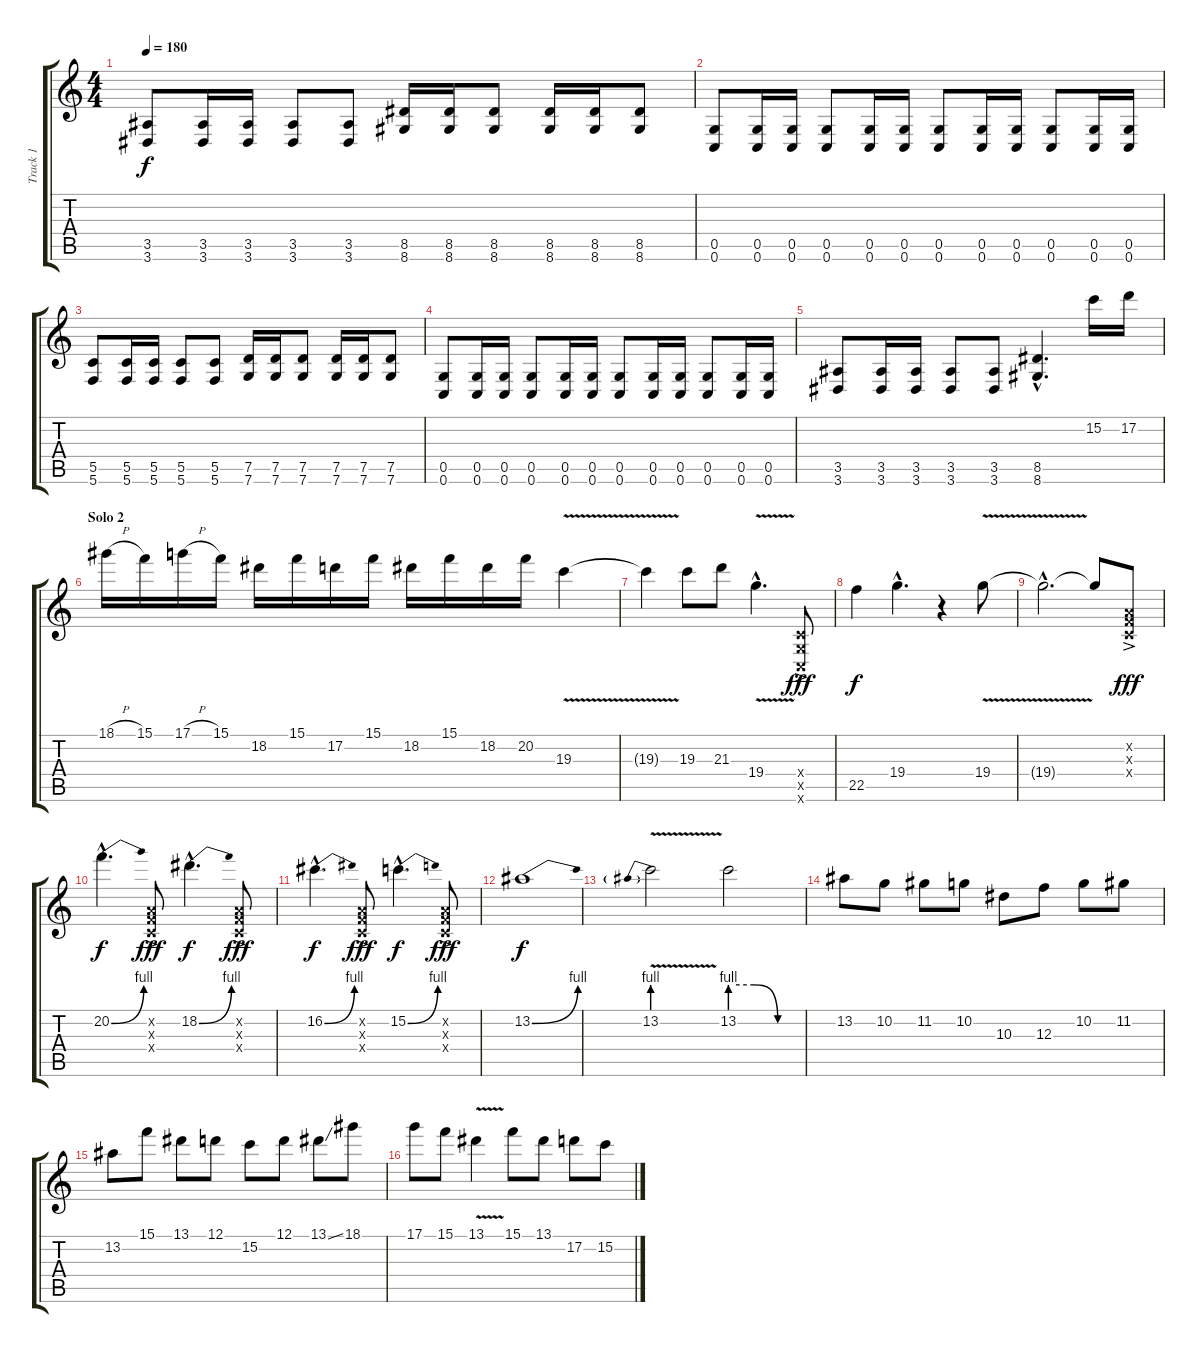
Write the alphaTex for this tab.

\track ("Track 1" "Track 1") {instrument distortionguitar}
\staff {score tabs}
\tuning (D4 A3 F3 C3 G2 C2) {hide}
\ts (4 4)
\tempo 180
\clef g2
\ks c
(3.5 3.6).8{dy f} (3.5 3.6).16 (3.5 3.6).16 (3.5 3.6).8 (3.5 3.6).8 (8.5 8.6).16 (8.5 8.6).16 (8.5 8.6).8 (8.5 8.6).16 (8.5 8.6).16 (8.5 8.6).8 |
(0.5 0.6).8 (0.5 0.6).16 (0.5 0.6).16 (0.5 0.6).8 (0.5 0.6).16 (0.5 0.6).16 (0.5 0.6).8 (0.5 0.6).16 (0.5 0.6).16 (0.5 0.6).8 (0.5 0.6).16 (0.5 0.6).16 |
(5.5 5.6).8 (5.5 5.6).16 (5.5 5.6).16 (5.5 5.6).8 (5.5 5.6).8 (7.5 7.6).16 (7.5 7.6).16 (7.5 7.6).8 (7.5 7.6).16 (7.5 7.6).16 (7.5 7.6).8 |
(0.5 0.6).8 (0.5 0.6).16 (0.5 0.6).16 (0.5 0.6).8 (0.5 0.6).16 (0.5 0.6).16 (0.5 0.6).8 (0.5 0.6).16 (0.5 0.6).16 (0.5 0.6).8 (0.5 0.6).16 (0.5 0.6).16 |
(3.5 3.6).8 (3.5 3.6).16 (3.5 3.6).16 (3.5 3.6).8 (3.5 3.6).8 (8.5{hac} 8.6{hac}).4{d} 15.2.16 17.2.16 |
\section ("" "Solo 2")
18.1{h}.16{balance 4} 15.1.16 17.1{h}.16 15.1.16 18.2.16 15.1.16 17.2.16 15.1.16 18.2.16 15.1.16 18.2.16 20.2.16 19.3{v}.4 |
19.3{t}.4 19.3.8 21.3.8 19.4{v hac}.4{d} (0.4{ac x} 0.5{ac x} 0.6{ac x}).8{dy fff} |
22.5.4{dy f} 19.4{hac}.4{d} r.4 19.4{v}.8 |
19.4{hac t}.2{d} 19.4{t}.8 (0.2{ac x} 0.3{ac x} 0.4{ac x}).8{dy fff} |
20.2{be (bend 0 0 60 4) hac}.4{d dy f} (0.2{ac x} 0.3{ac x} 0.4{ac x}).8{dy fff} 18.2{be (bend 0 0 60 4) hac}.4{d dy f} (0.2{ac x} 0.3{ac x} 0.4{ac x}).8{dy fff} |
16.2{be (bend 0 0 60 4) hac}.4{d dy f} (0.2{ac x} 0.3{ac x} 0.4{ac x}).8{dy fff} 15.2{be (bend 0 0 60 4) hac}.4{d dy f} (0.2{ac x} 0.3{ac x} 0.4{ac x}).8{dy fff} |
13.2{be (bend 0 0 60 4)}.1{dy f} |
13.2{be (prebend 0 4 60 4) v}.2 13.2{be (custom 0 4 20 4 40 0 60 0)}.2 |
13.2.8 10.2.8 11.2.8 10.2.8 10.3.8 12.3.8 10.2.8 11.2.8 |
13.2.8 15.1.8 13.1.8 12.1.8 15.2.8 12.1.8 13.1{ss}.8 18.1.8 |
17.1.8 15.1.8 13.1{v}.4 15.1.8 13.1.8 17.2.8 15.2.8
